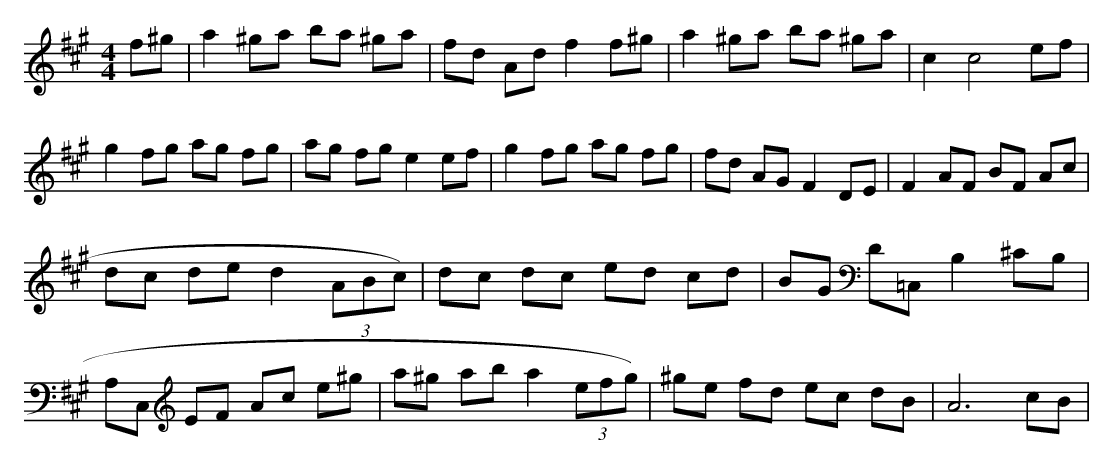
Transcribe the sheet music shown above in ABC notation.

X:1
M:4/4
K:A
f^g|a2 ^ga ba ^ga|fd Ad f2 f^g|a2 ^ga ba ^ga|c2 c4 ef|
g2 fg ag fg|ag fg e2 ef|g2 fg ag fg|fd AG F2 DE|F2 AF BF Ac|
dc de d2 (3ABc)|dc dc ed cd|BG D=C, B,2 ^CB,|
A,C, EF Ac e^g|a^g ab a2 (3efg)|^ge fd ec dB|A6 cB|
